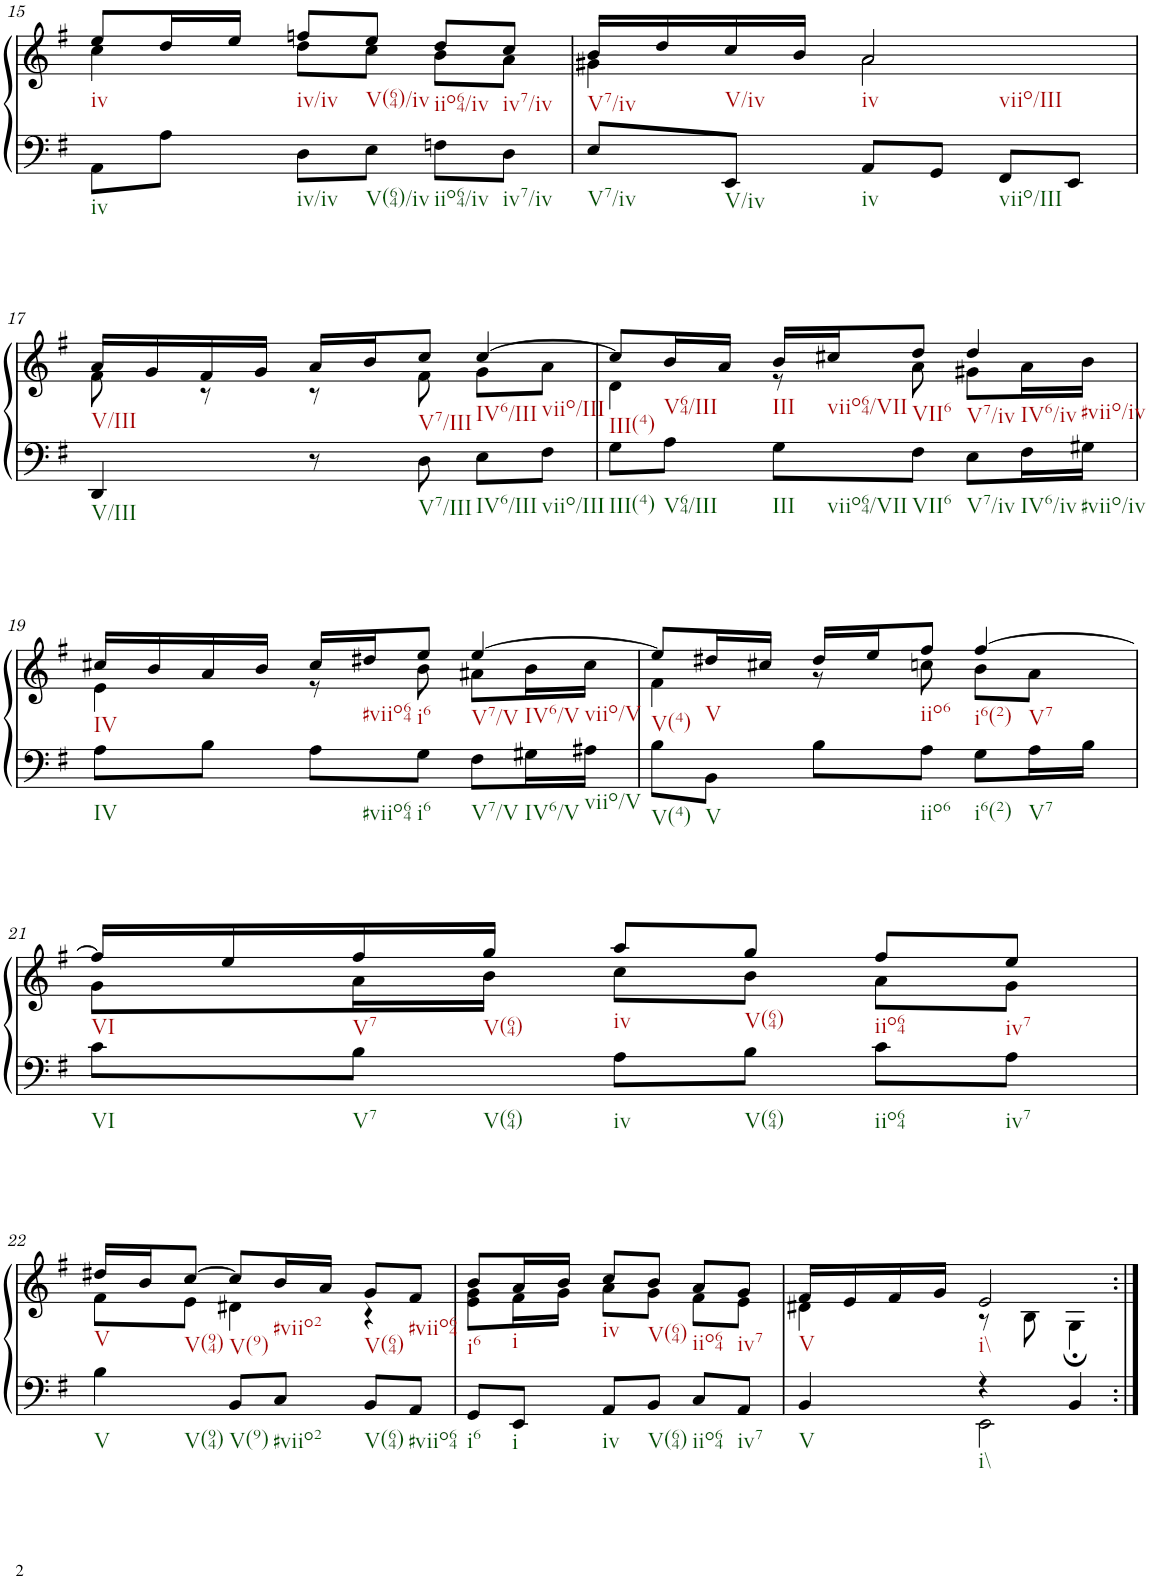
**kern	**kern
*part1	*part1
*staff2	*staff1
*I"unbenannt9	*
!!LO:PB:g=z
*clefF4	*clefG2
*k[f#]	*k[f#]
*M3/4	*M3/4
=15	=15
*^	*^
2.ryy	8AA\L	8ee/L	4cc\
.	8A\J	16dd/L	.
.	.	16ee/JJ	.
.	8D\L	8ffn/L	8dd\L
.	8E\J	8ee/J	8cc\J
.	8Fn\L	8dd/L	8b\L
.	8D\J	8cc/J	8a\J
*v	*v	*	*
=16	=16	=16
8E/L	16b/LL	4g#X\
.	16dd/	.
8EE/J	16cc/	.
.	16b/JJ	.
8AA/L	2a/	2a\
8GG/J	.	.
8FF#/L	.	.
8EE/J	.	.
!!LO:LB:g=z	!!
=17	=17	=17
4DD/	16a/LL	8f#\
.	16g/	.
.	16f#/	8r
.	16g/JJ	.
8r	16a/LL	8r
.	16b/J	.
8D\	8cc/J	8f#\
8E\L	[4cc/	8g\L
8F#\J	.	8a\J
=18	=18	=18
8G\L	8cc/L]	4d\
8A\J	16b/L	.
.	16a/JJ	.
8G\L	16b/LL	8r
.	16cc#X/J	.
8F#\J	8dd/J	8a\
8E\L	4dd/	8g#X\L
16F#\L	.	16a\L
16G#X\JJ	.	16b\JJ
!!LO:LB:g=z	!!
=19	=19	=19
8A\L	16cc#X/LL	4e\
.	16b/	.
8B\J	16a/	.
.	16b/JJ	.
8A\L	16cc#/LL	8r
.	16dd#X/J	.
8G\J	8ee/J	8b\
8F#\L	[4ee/	8a#X\L
16G#X\L	.	16b\L
16A#X\JJ	.	16cc#\JJ
=20	=20	=20
8B\L	8ee/L]	4f#\
8BB\J	16dd#X/L	.
.	16cc#X/JJ	.
8B\L	16dd#/LL	8r
.	16ee/J	.
8A\J	8ff#/J	8ccn\
8G\L	[4ff#/	8b\L
16A\L	.	8a\J
16B\JJ	.	.
!!LO:LB:g=z	!!
=21	=21	=21
8c\L	16ff#/LL]	8g\L
.	16ee/	.
8B\J	16ff#/	16a\L
.	16gg/JJ	16b\JJ
8A\L	8aa/L	8cc\L
8B\J	8gg/J	8b\J
8c\L	8ff#/L	8a\L
8A\J	8ee/J	8g\J
!!LO:LB:g=z	!!
=22	=22	=22
*^	*	*
4ryy	4B\	16dd#X/LL	8f#\L
.	.	16b/J	.
.	.	[8cc/J	8e\J
8BB/L	2ryy	8cc/L]	4d#X\
8C/J	.	16b/L	.
.	.	16a/JJ	.
8BB/L	.	8g/L	4r
8AA/J	.	8f#/J	.
*v	*v	*	*
=23	=23	=23
8GG/L	8b/L	8e\ 8g\L
8EE/J	16a/L	16f#\L
.	16b/JJ	16g\JJ
8AA/L	8cc/L	8a\L
8BB/J	8b/J	8g\J
8C/L	8a/L	8f#\L
8AA/J	8g/J	8e\J
=24	=24	=24
*^	*	*
4BB/	4ryy	16f#/LL	4d#X\
.	.	16e/	.
.	.	16f#/	.
.	.	16g/JJ	.
4r	2EE\	2e/	8r
.	.	.	8B\
4BB/	.	.	4G;\
*v	*v	*	*
*	*v	*v
=:|!	=:|!
*-	*-
